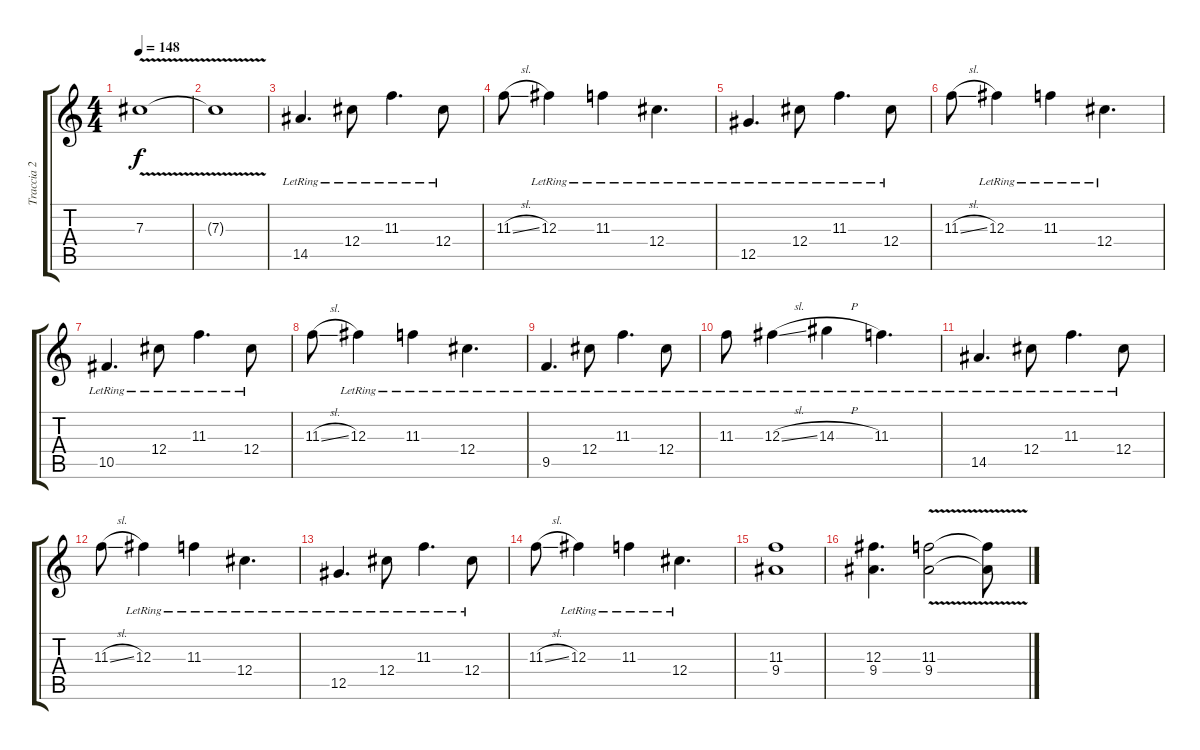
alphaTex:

\track ("Traccia 2" "Traccia 2") {solo instrument distortionguitar}
\staff {score tabs}
\tuning (Eb4 Bb3 Gb3 Db3 Ab2 Db2) {hide}
\ts (4 4)
\tempo 148
\clef g2
\ks c
7.3{v}.1{dy f} |
7.3{t}.1 |
14.5{lr}.4{d instrument electricguitarjazz} 12.4{lr}.8 11.3{lr}.4{d} 12.4{lr}.8 |
11.3{sl}.8 12.3{lr}.4 11.3{lr}.4 12.4{lr}.4{d} |
12.5{lr}.4{d} 12.4{lr}.8 11.3{lr}.4{d} 12.4{lr}.8 |
11.3{sl}.8 12.3{lr}.4 11.3{lr}.4 12.4{lr}.4{d} |
10.5{lr}.4{d} 12.4{lr}.8 11.3{lr}.4{d} 12.4{lr}.8 |
11.3{sl}.8 12.3{lr}.4 11.3{lr}.4 12.4{lr}.4{d} |
9.5{lr}.4{d} 12.4{lr}.8 11.3{lr}.4{d} 12.4{lr}.8 |
11.3{lr}.8 12.3{sl lr}.4 14.3{h lr}.4 11.3{lr}.4{d} |
14.5{lr}.4{d instrument electricguitarjazz} 12.4{lr}.8 11.3{lr}.4{d} 12.4{lr}.8 |
11.3{sl}.8 12.3{lr}.4 11.3{lr}.4 12.4{lr}.4{d} |
12.5{lr}.4{d} 12.4{lr}.8 11.3{lr}.4{d} 12.4{lr}.8 |
11.3{sl}.8 12.3{lr}.4 11.3{lr}.4 12.4{lr}.4{d} |
(11.3 9.4).1{instrument distortionguitar} |
(12.3 9.4).4{d} (11.3{v} 9.4).2 (11.3{t} 9.4{t}).8
